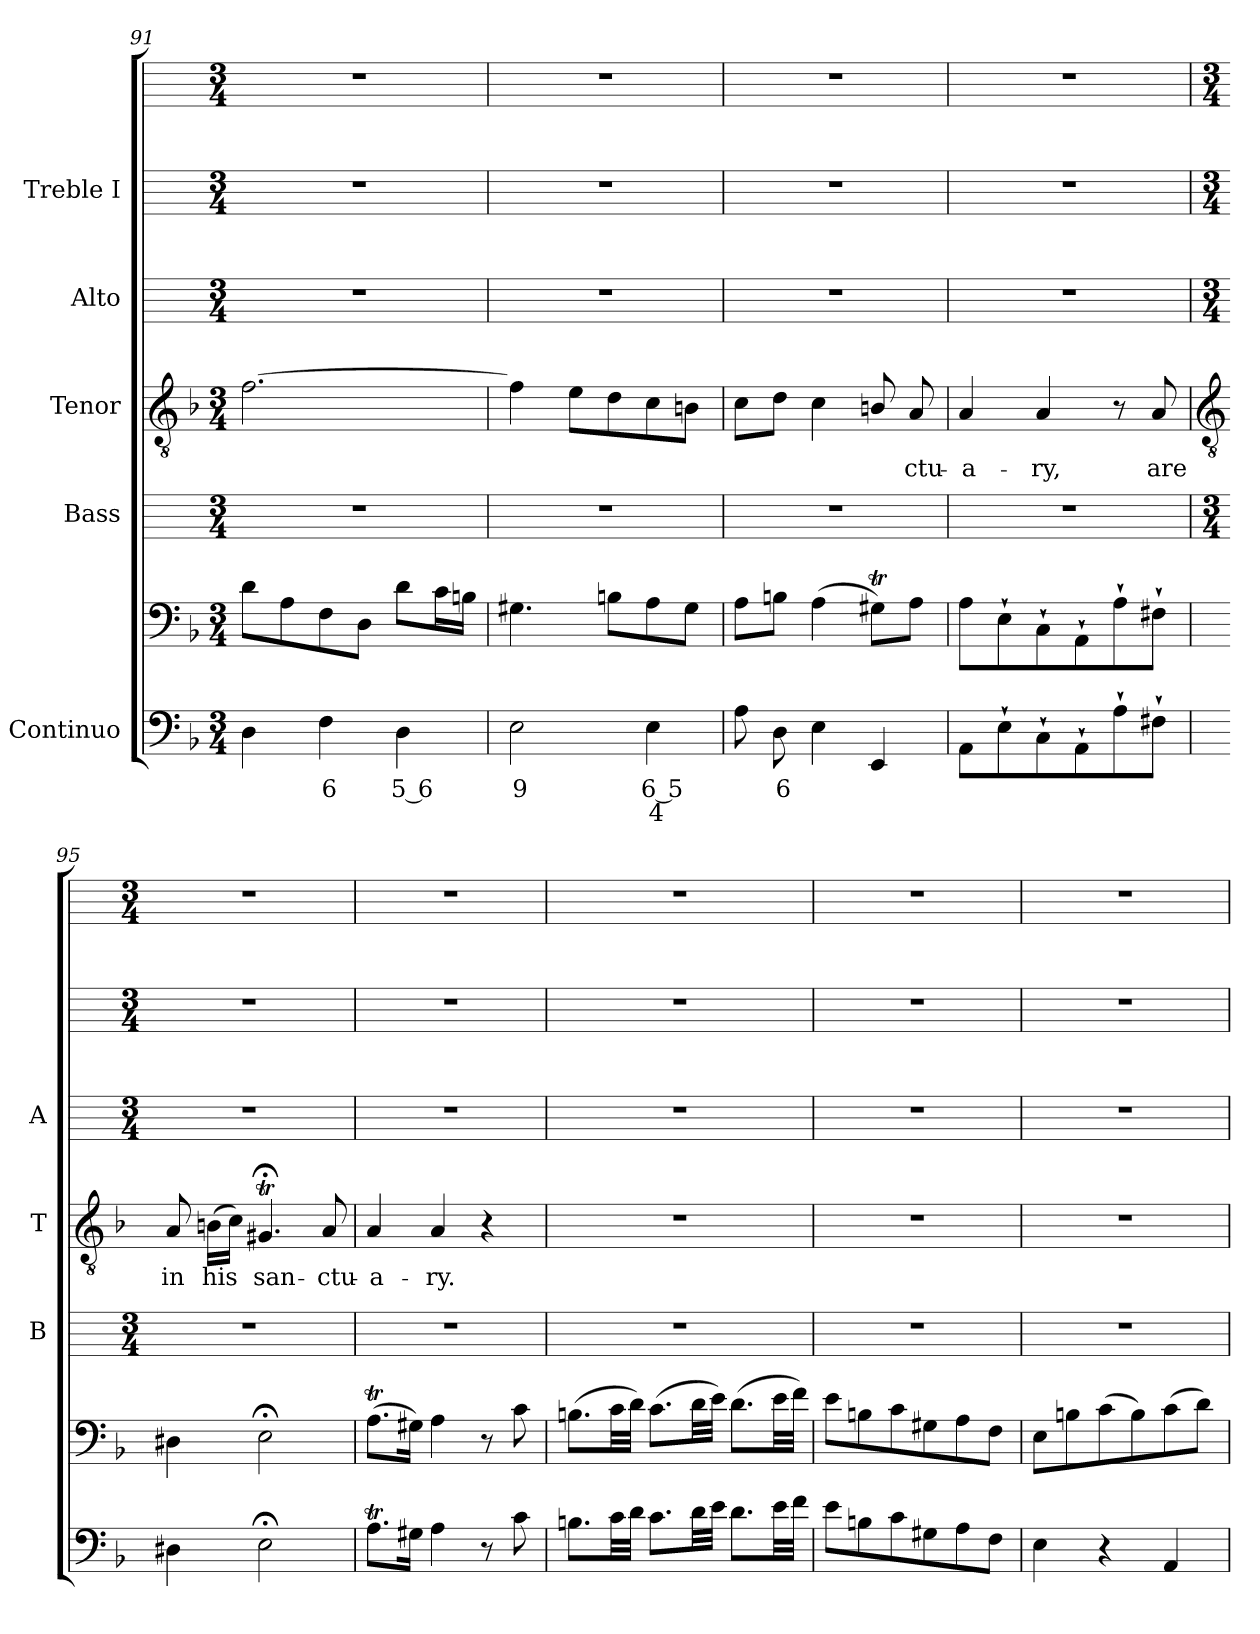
**kern	**text	**text	**kern	**kern	**kern	**text	**kern	**kern	**kern
*part5	*part5	*part5	*part5	*part4	*part3	*part3	*part2	*part1	*part1
*staff7	*staff7	*staff7	*staff6	*staff5	*staff4	*staff4	*staff3	*staff2	*staff1
*I"Continuo	*	*	*	*I"Bass	*I"Tenor	*	*I"Alto	*I"Treble I	*
*	*	*	*	*I'B	*I'T	*	*I'A	*	*
*clefF4	*	*	*clefF4	*	*clefGv2	*	*	*	*
*k[b-]	*	*	*k[b-]	*	*k[b-]	*	*	*	*
*F:	*	*	*F:	*	*F:	*	*	*	*
*M3/4	*	*	*M3/4	*M3/4	*M3/4	*	*M3/4	*M3/4	*M3/4
=91	=91	=91	=91	=91	=91	=91	=91	=91	=91
4D	.	.	8dL	2.r	[2.f	.	2.r	2.r	2.r
.	.	.	8A	.	.	.	.	.	.
!	!LO:LY:b	!	!	!	!	!	!	!	!
4F	6	.	8F	.	.	.	.	.	.
.	.	.	8DJ	.	.	.	.	.	.
!	!LO:LY:b	!	!	!	!	!	!	!	!
4D	5 6	.	8dL	.	.	.	.	.	.
.	.	.	16cL	.	.	.	.	.	.
.	.	.	16BnJJ	.	.	.	.	.	.
=92	=92	=92	=92	=92	=92	=92	=92	=92	=92
!	!LO:LY:b	!	!	!	!	!	!	!	!
2E	9	.	4.G#X	2.r	4f]	.	2.r	2.r	2.r
.	.	.	.	.	8eL	.	.	.	.
.	.	.	8BnL	.	8d	.	.	.	.
!	!LO:LY:b	!LO:LY:b	!	!	!	!	!	!	!
4E	6 5	4	8A	.	8c	.	.	.	.
.	.	.	8G#J	.	8BnJ	.	.	.	.
=93	=93	=93	=93	=93	=93	=93	=93	=93	=93
8AL	.	.	8AL	2.r	8cL	.	2.r	2.r	2.r
!	!LO:LY:b	!	!	!	!	!	!	!	!
8D	6	.	8BnJ	.	8dJ	.	.	.	.
4E	.	.	(>4A	.	4c	.	.	.	.
4EE	.	.	8G#XtL)	.	8Bn/	.	.	.	.
!	!	!	!	!	!	!LO:LY:b	!	!	!
.	.	.	8AJ	.	8A	ctu-	.	.	.
=94	=94	=94	=94	=94	=94	=94	=94	=94	=94
!	!	!	!	!	!	!LO:LY:b	!	!	!
8AAL	.	.	8A	2.r	4A	-a-	2.r	2.r	2.r
8E`	.	.	8E`	.	.	.	.	.	.
!	!	!	!	!	!	!LO:LY:b	!	!	!
8C`	.	.	8C`	.	4A	-ry,	.	.	.
8AA`	.	.	8AA`	.	.	.	.	.	.
8A`	.	.	8A`	.	8r	.	.	.	.
!	!	!	!	!	!	!LO:LY:b	!	!	!
8F#X`J	.	.	8F#X`J	.	8A	are	.	.	.
!!LO:LB:g=z
=95	=95	=95	=95	=95	=95	=95	=95	=95	=95
*	*	*	*	*	*clefGv2	*	*	*	*
*	*	*	*	*M3/4	*	*	*M3/4	*M3/4	*M3/4
!	!	!	!	!	!	!LO:LY:b	!	!	!
4D#X	.	.	4D#X	2.r	8A	in	2.r	2.r	2.r
!	!	!	!	!	!	!LO:LY:b	!	!	!
.	.	.	.	.	(>16BnLL	his	.	.	.
.	.	.	.	.	16cJJ)	.	.	.	.
!	!	!	!	!	!	!LO:LY:b	!	!	!
2E;<	.	.	2E;<	.	4.G#X;<t	san-	.	.	.
!	!	!	!	!	!	!LO:LY:b	!	!	!
.	.	.	.	.	8A/	-ctu-	.	.	.
=96	=96	=96	=96	=96	=96	=96	=96	=96	=96
!	!	!	!	!	!	!LO:LY:b	!	!	!
8.AtL	.	.	(>8.AtL	2.r	4A/	-a-	2.r	2.r	2.r
16G#XJ	.	.	16G#XJ)	.	.	.	.	.	.
!	!	!	!	!	!	!LO:LY:b	!	!	!
4A	.	.	4A	.	4A/	-ry.	.	.	.
8r	.	.	8r	.	4r	.	.	.	.
8c	.	.	8c	.	.	.	.	.	.
=97	=97	=97	=97	=97	=97	=97	=97	=97	=97
!	!	!	!	!	!LO:N:vis=1	!	!	!	!
8.BnL	.	.	(>8.BnL	2.r	2.r	.	2.r	2.r	2.r
32cLL	.	.	32cLL	.	.	.	.	.	.
32dJJJ	.	.	32dJJJ)	.	.	.	.	.	.
8.cL	.	.	(>8.cL	.	.	.	.	.	.
32dLL	.	.	32dLL	.	.	.	.	.	.
32eJJJ	.	.	32eJJJ)	.	.	.	.	.	.
8.dL	.	.	(>8.dL	.	.	.	.	.	.
32eLL	.	.	32eLL	.	.	.	.	.	.
32fJJJ	.	.	32fJJJ)	.	.	.	.	.	.
=98	=98	=98	=98	=98	=98	=98	=98	=98	=98
!	!	!	!	!	!LO:N:vis=1	!	!	!	!
8eL	.	.	8eL	2.r	2.r	.	2.r	2.r	2.r
8Bn	.	.	8Bn	.	.	.	.	.	.
8c	.	.	8c	.	.	.	.	.	.
8G#X	.	.	8G#X	.	.	.	.	.	.
8A	.	.	8A	.	.	.	.	.	.
8FJ	.	.	8FJ	.	.	.	.	.	.
=99	=99	=99	=99	=99	=99	=99	=99	=99	=99
!	!	!	!	!	!LO:N:vis=1	!	!	!	!
4E	.	.	8EL	2.r	2.r	.	2.r	2.r	2.r
.	.	.	8Bn	.	.	.	.	.	.
4r	.	.	(>8c	.	.	.	.	.	.
.	.	.	8B)	.	.	.	.	.	.
4AA	.	.	(>8c	.	.	.	.	.	.
.	.	.	8dJ)	.	.	.	.	.	.
=	=	=	=	=	=	=	=	=	=
*-	*-	*-	*-	*-	*-	*-	*-	*-	*-
